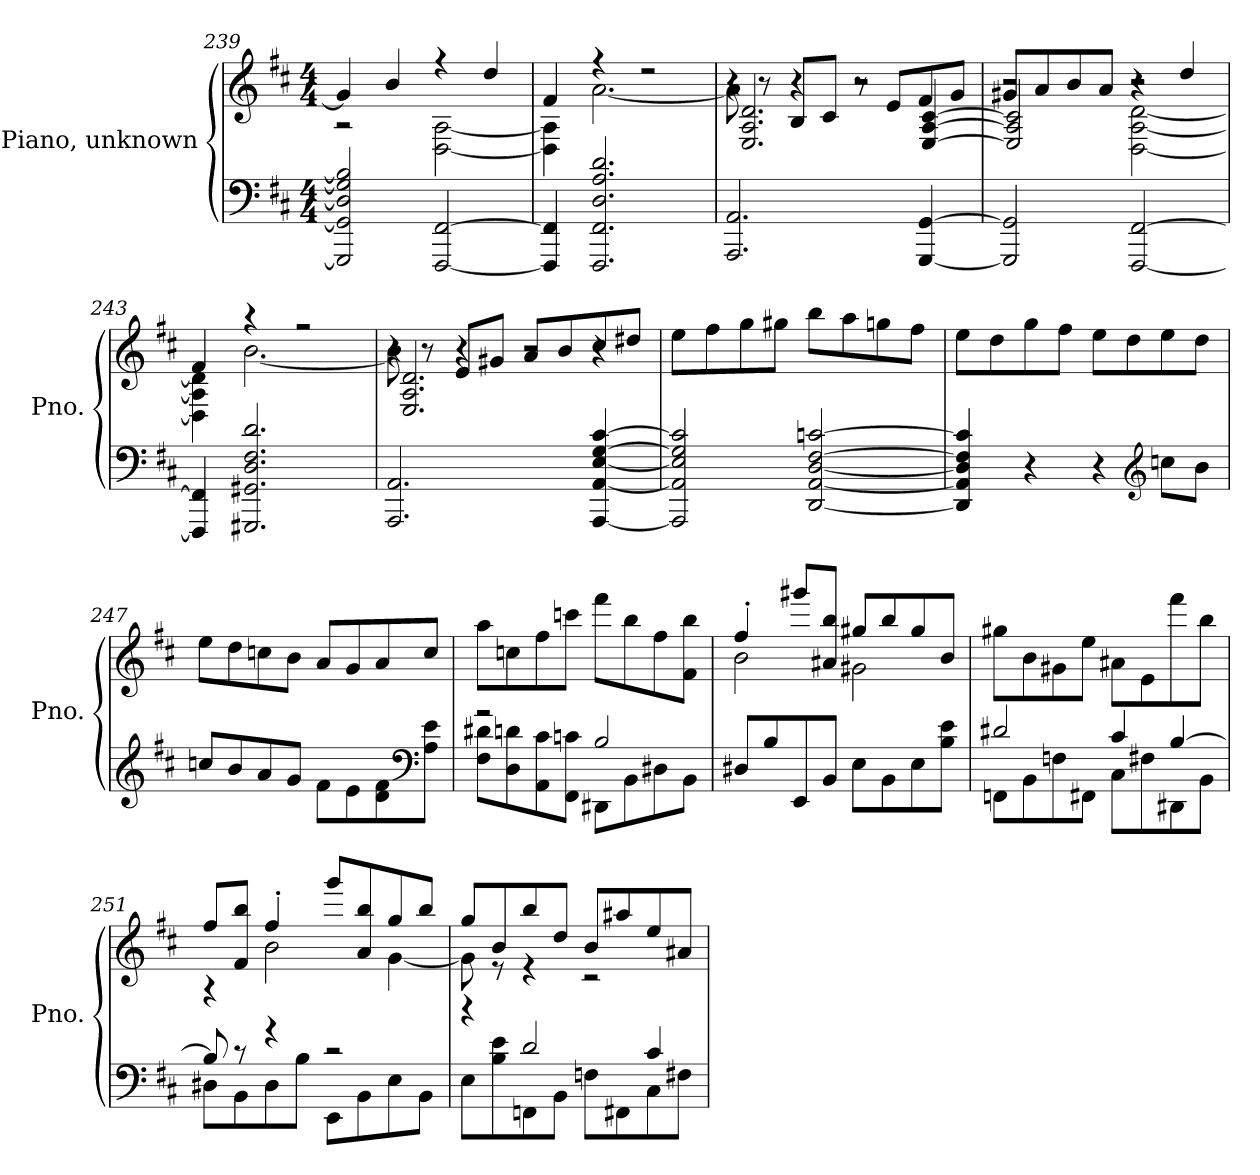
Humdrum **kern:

**kern	**kern
*part1	*part1
*staff2	*staff1
*I"Piano, unknown	*
*I'Pno.	*
*clefF4	*clefG2
*k[f#c#]	*k[f#c#]
*M4/4	*M4/4
=239	=239
*	*^
2GGG/] 2GG/] 2D/] 2G/] 2B/]	4g/]	2r
.	4b/	.
[2FFF#/ [2FF#/	4r	[2D\ [2A\
.	4dd/	.
=240	=240	=240
4FFF#/] 4FF#/]	4f#/	4D\] 4A\]
2.FFF#/ 2.FF#/ 2.D/ 2.A/ 2.d/	4r	[2.a\
.	2r	.
!!LO:PB:g=z
=241	=241	=241
*	*	*^
2.AAA/ 2.AA/	4r	8a\]	2.E/ 2.A/ 2.d/
.	.	8r	.
.	8B/L	4r	.
.	8c#/J	.	.
.	8r	2r	.
.	8e/L	.	.
[4GGG/ [4GG/	8f#/	.	[4E/ [4A/ [4c#/
.	8g/J	.	.
=242	=242	=242	=242
2GGG/] 2GG/]	8g#X/L	2r	2E/] 2A/] 2c#/]
.	8a/	.	.
.	8b/	.	.
.	8a/J	.	.
[2FFF#/ [2FF#/	4r	[2D\ [2A\ [2d\	2r
.	4dd/	.	.
*	*	*v	*v
=243	=243	=243
4FFF#/] 4FF#/]	4f#/	4D\] 4A\] 4d\]
2.GGG#X/ 2.GG#X/ 2.D/ 2.F#/ 2.d/	4r	[2.b\
.	2r	.
=244	=244	=244
*	*	*^
2.AAA/ 2.AA/	4r	8b\]	2.E/ 2.A/ 2.d/
.	.	8r	.
.	8e/L	4r	.
.	8g#X/J	.	.
.	8a/L	2r	.
.	8b/	.	.
[4AAA/ [4AA/ [4E/ [4G/ [4c#/	8cc#/	.	4r
.	8dd#X/J	.	.
*	*v	*v	*v
!!LO:LB:g=z
=245	=245
2AAA/] 2AA/] 2E/] 2G/] 2c#/]	8ee\L
.	8ff#\
.	8gg\
.	8gg#X\J
[2DD/ [2AA/ [2D/ [2F#/ [2cn/	8bb\L
.	8aa\
.	8ggn\
.	8ff#\J
=246	=246
4DD/] 4AA/] 4D/] 4F#/] 4c/]	8ee\L
.	8dd\
4r	8gg\
.	8ff#\J
4r	8ee\L
.	8dd\
*clefG2	*
8ccn\L	8ee\
8b\J	8dd\J
=247	=247
8ccn/L	8ee\L
8b/	8dd\
8a/	8ccn\
8g/J	8b\J
8f#\L	8a/L
8e\	8g/
8d\ 8f#\	8a/
*clefF4	*
8A\ 8e\J	8cc/J
=248	=248
*^	*
2r	8F#\ 8d#X\L	8aa\L
.	8D\ 8dn\	8ccn\
.	8AA\ 8c#\	8ff#\
.	8FF#\ 8cn\J	8cccn\J
2B/	8DD#X\L	8fff#\L
.	8BB\	8bb\
.	8D#X\	8ff#\
.	8BB\J	8f#\ 8bb\J
*v	*v	*
!!LO:LB:g=z
=249	=249
*	*^
8D#X/L	4ff#'/	2b\
8B/	.	.
8EE/	8ggg#X/L	.
8BB/J	8a#X/ 8bb/J	.
8E\L	8gg#X/L	2g#X\
8BB\	8bb/	.
8E\	8gg#/	.
8B\ 8e\J	8b/J	.
*	*v	*v
=250	=250
*^	*
2d#X/	8FFn\L	8gg#X\L
.	8BB\	8b\
.	8Fn\	8g#X\
.	8FF#X\J	8ee\J
4c#/	8C#\L	8a#X\L
.	8F#X\	8e\
[4B/	8DD#X\	8fff#\
.	8BB\J	8bb\J
=251	=251	=251
*	*	*^
8B/]	8D#X\L	8ff#/L	4r
8r	8BB\	8f#/ 8bb/J	.
4r	8D#\	4ff#'/	2b\
.	8B\J	.	.
2r	8EE\L	8ggg/L	.
.	8BB\	8a/ 8bb/	.
.	8E\	8gg/	[4g\
.	8BB\J	8bb/J	.
!!LO:LB:g=z	!!
=252	=252	=252	=252
4r	8E\L	8gg/L	8g\]
.	8B\ 8e\	8b/	8r
2d/	8FFn\	8bb/	4r
.	8BB\J	8dd/J	.
.	8Fn\L	8b/L	2r
.	8FF#X\	8aa#X/	.
4c#/	8C#\	8ee/	.
.	8F#X\J	8a#X/J	.
*v	*v	*	*
*	*v	*v
=	=
*-	*-
